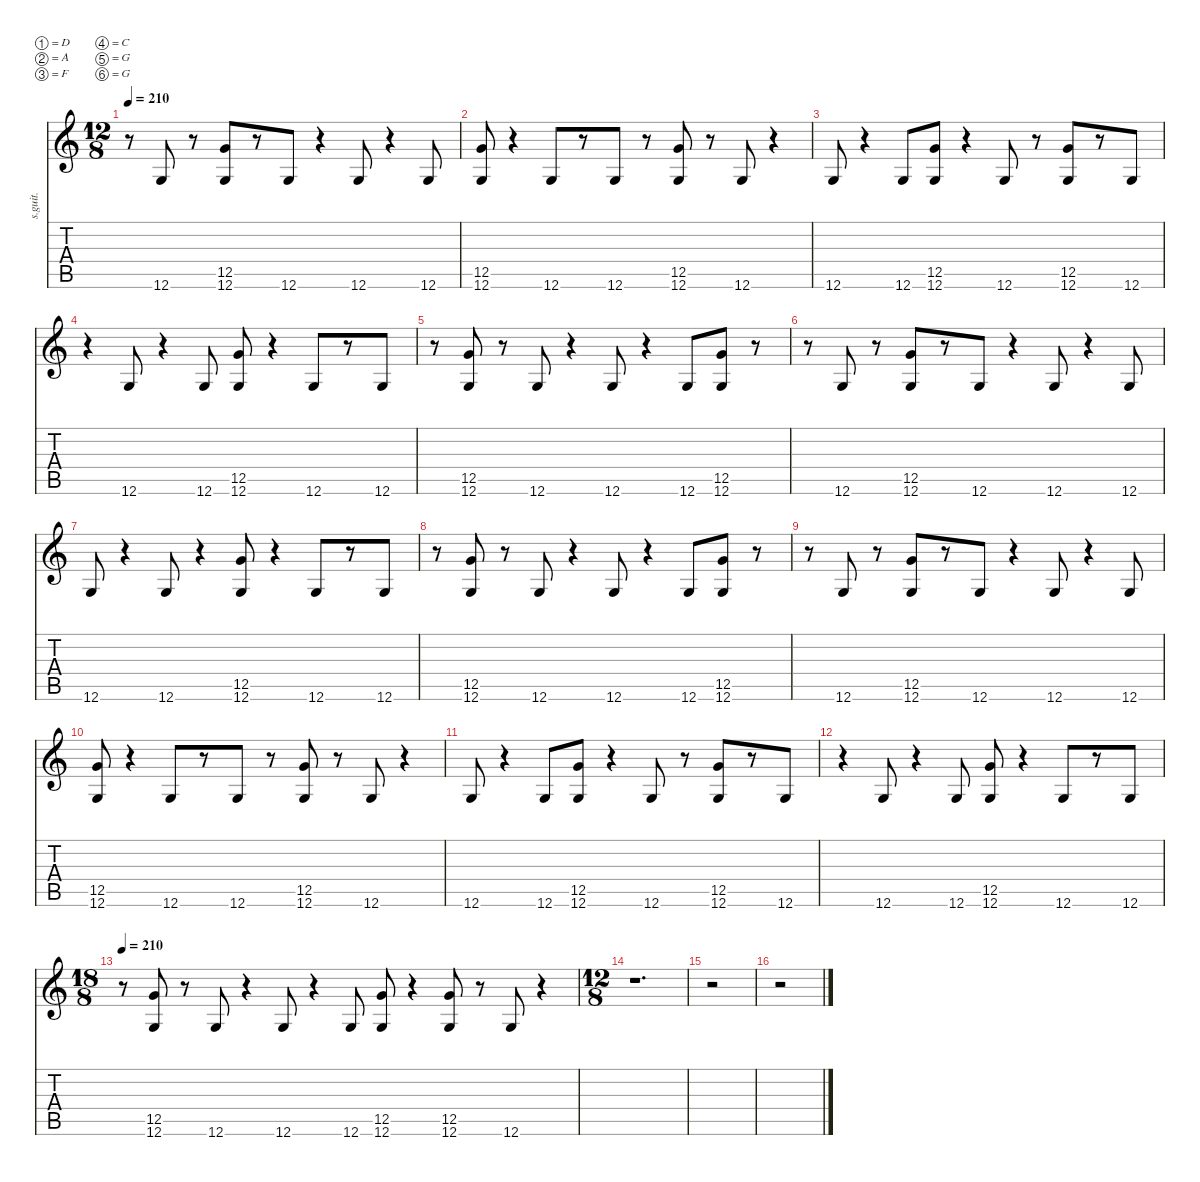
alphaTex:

\defaultSystemsLayout 4
\hideDynamics
\bracketExtendMode nobrackets
\track ("FX 3" "s.guit.") {instrument stringensemble1}
\staff {score tabs}
\tuning (D4 A3 F3 C3 G2 G1)
\displaytranspose 12
\ts (12 8)
\tempo 210
\clef g2
\ks c
r.8{dy f} 12.6.8{lyrics (0 "") lyrics (1 "") lyrics (2 "") lyrics (3 "") lyrics (4 "")} r.8 (12.5 12.6).8{lyrics (0 "") lyrics (1 "") lyrics (2 "") lyrics (3 "") lyrics (4 "")} r.8 12.6.8{lyrics (0 "") lyrics (1 "") lyrics (2 "") lyrics (3 "") lyrics (4 "")} r.4 12.6.8{lyrics (0 "") lyrics (1 "") lyrics (2 "") lyrics (3 "") lyrics (4 "")} r.4 12.6.8{lyrics (0 "") lyrics (1 "") lyrics (2 "") lyrics (3 "") lyrics (4 "")} |
(12.5 12.6).8{lyrics (0 "") lyrics (1 "") lyrics (2 "") lyrics (3 "") lyrics (4 "")} r.4 12.6.8{lyrics (0 "") lyrics (1 "") lyrics (2 "") lyrics (3 "") lyrics (4 "")} r.8 12.6.8{lyrics (0 "") lyrics (1 "") lyrics (2 "") lyrics (3 "") lyrics (4 "")} r.8 (12.5 12.6).8{lyrics (0 "") lyrics (1 "") lyrics (2 "") lyrics (3 "") lyrics (4 "")} r.8 12.6.8{lyrics (0 "") lyrics (1 "") lyrics (2 "") lyrics (3 "") lyrics (4 "")} r.4 |
12.6.8{lyrics (0 "") lyrics (1 "") lyrics (2 "") lyrics (3 "") lyrics (4 "")} r.4 12.6.8{lyrics (0 "") lyrics (1 "") lyrics (2 "") lyrics (3 "") lyrics (4 "")} (12.5 12.6).8{lyrics (0 "") lyrics (1 "") lyrics (2 "") lyrics (3 "") lyrics (4 "")} r.4 12.6.8{lyrics (0 "") lyrics (1 "") lyrics (2 "") lyrics (3 "") lyrics (4 "")} r.8 (12.5 12.6).8{lyrics (0 "") lyrics (1 "") lyrics (2 "") lyrics (3 "") lyrics (4 "")} r.8 12.6.8{lyrics (0 "") lyrics (1 "") lyrics (2 "") lyrics (3 "") lyrics (4 "")} |
r.4 12.6.8{lyrics (0 "") lyrics (1 "") lyrics (2 "") lyrics (3 "") lyrics (4 "")} r.4 12.6.8{lyrics (0 "") lyrics (1 "") lyrics (2 "") lyrics (3 "") lyrics (4 "")} (12.5 12.6).8{lyrics (0 "") lyrics (1 "") lyrics (2 "") lyrics (3 "") lyrics (4 "")} r.4 12.6.8{lyrics (0 "") lyrics (1 "") lyrics (2 "") lyrics (3 "") lyrics (4 "")} r.8 12.6.8{lyrics (0 "") lyrics (1 "") lyrics (2 "") lyrics (3 "") lyrics (4 "")} |
r.8 (12.5 12.6).8{lyrics (0 "") lyrics (1 "") lyrics (2 "") lyrics (3 "") lyrics (4 "")} r.8 12.6.8{lyrics (0 "") lyrics (1 "") lyrics (2 "") lyrics (3 "") lyrics (4 "")} r.4 12.6.8{lyrics (0 "") lyrics (1 "") lyrics (2 "") lyrics (3 "") lyrics (4 "")} r.4 12.6.8{lyrics (0 "") lyrics (1 "") lyrics (2 "") lyrics (3 "") lyrics (4 "")} (12.5 12.6).8{lyrics (0 "") lyrics (1 "") lyrics (2 "") lyrics (3 "") lyrics (4 "")} r.8 |
r.8 12.6.8{lyrics (0 "") lyrics (1 "") lyrics (2 "") lyrics (3 "") lyrics (4 "")} r.8 (12.5 12.6).8{lyrics (0 "") lyrics (1 "") lyrics (2 "") lyrics (3 "") lyrics (4 "")} r.8 12.6.8{lyrics (0 "") lyrics (1 "") lyrics (2 "") lyrics (3 "") lyrics (4 "")} r.4 12.6.8{lyrics (0 "") lyrics (1 "") lyrics (2 "") lyrics (3 "") lyrics (4 "")} r.4 12.6.8{lyrics (0 "") lyrics (1 "") lyrics (2 "") lyrics (3 "") lyrics (4 "")} |
12.6.8{lyrics (0 "") lyrics (1 "") lyrics (2 "") lyrics (3 "") lyrics (4 "")} r.4 12.6.8{lyrics (0 "") lyrics (1 "") lyrics (2 "") lyrics (3 "") lyrics (4 "")} r.4 (12.5 12.6).8{lyrics (0 "") lyrics (1 "") lyrics (2 "") lyrics (3 "") lyrics (4 "")} r.4 12.6.8{lyrics (0 "") lyrics (1 "") lyrics (2 "") lyrics (3 "") lyrics (4 "")} r.8 12.6.8{lyrics (0 "") lyrics (1 "") lyrics (2 "") lyrics (3 "") lyrics (4 "")} |
r.8 (12.5 12.6).8{lyrics (0 "") lyrics (1 "") lyrics (2 "") lyrics (3 "") lyrics (4 "")} r.8 12.6.8{lyrics (0 "") lyrics (1 "") lyrics (2 "") lyrics (3 "") lyrics (4 "")} r.4 12.6.8{lyrics (0 "") lyrics (1 "") lyrics (2 "") lyrics (3 "") lyrics (4 "")} r.4 12.6.8{lyrics (0 "") lyrics (1 "") lyrics (2 "") lyrics (3 "") lyrics (4 "")} (12.5 12.6).8{lyrics (0 "") lyrics (1 "") lyrics (2 "") lyrics (3 "") lyrics (4 "")} r.8 |
r.8 12.6.8{lyrics (0 "") lyrics (1 "") lyrics (2 "") lyrics (3 "") lyrics (4 "")} r.8 (12.5 12.6).8{lyrics (0 "") lyrics (1 "") lyrics (2 "") lyrics (3 "") lyrics (4 "")} r.8 12.6.8{lyrics (0 "") lyrics (1 "") lyrics (2 "") lyrics (3 "") lyrics (4 "")} r.4 12.6.8{lyrics (0 "") lyrics (1 "") lyrics (2 "") lyrics (3 "") lyrics (4 "")} r.4 12.6.8{lyrics (0 "") lyrics (1 "") lyrics (2 "") lyrics (3 "") lyrics (4 "")} |
(12.5 12.6).8{lyrics (0 "") lyrics (1 "") lyrics (2 "") lyrics (3 "") lyrics (4 "")} r.4 12.6.8{lyrics (0 "") lyrics (1 "") lyrics (2 "") lyrics (3 "") lyrics (4 "")} r.8 12.6.8{lyrics (0 "") lyrics (1 "") lyrics (2 "") lyrics (3 "") lyrics (4 "")} r.8 (12.5 12.6).8{lyrics (0 "") lyrics (1 "") lyrics (2 "") lyrics (3 "") lyrics (4 "")} r.8 12.6.8{lyrics (0 "") lyrics (1 "") lyrics (2 "") lyrics (3 "") lyrics (4 "")} r.4 |
12.6.8{lyrics (0 "") lyrics (1 "") lyrics (2 "") lyrics (3 "") lyrics (4 "")} r.4 12.6.8{lyrics (0 "") lyrics (1 "") lyrics (2 "") lyrics (3 "") lyrics (4 "")} (12.5 12.6).8{lyrics (0 "") lyrics (1 "") lyrics (2 "") lyrics (3 "") lyrics (4 "")} r.4 12.6.8{lyrics (0 "") lyrics (1 "") lyrics (2 "") lyrics (3 "") lyrics (4 "")} r.8 (12.5 12.6).8{lyrics (0 "") lyrics (1 "") lyrics (2 "") lyrics (3 "") lyrics (4 "")} r.8 12.6.8{lyrics (0 "") lyrics (1 "") lyrics (2 "") lyrics (3 "") lyrics (4 "")} |
r.4 12.6.8{lyrics (0 "") lyrics (1 "") lyrics (2 "") lyrics (3 "") lyrics (4 "")} r.4 12.6.8{lyrics (0 "") lyrics (1 "") lyrics (2 "") lyrics (3 "") lyrics (4 "")} (12.5 12.6).8{lyrics (0 "") lyrics (1 "") lyrics (2 "") lyrics (3 "") lyrics (4 "")} r.4 12.6.8{lyrics (0 "") lyrics (1 "") lyrics (2 "") lyrics (3 "") lyrics (4 "")} r.8 12.6.8{lyrics (0 "") lyrics (1 "") lyrics (2 "") lyrics (3 "") lyrics (4 "")} |
\ts (18 8)
\beaming (8 2 2 2 2)
\tempo 210
r.8 (12.5 12.6).8{lyrics (0 "") lyrics (1 "") lyrics (2 "") lyrics (3 "") lyrics (4 "")} r.8 12.6.8{lyrics (0 "") lyrics (1 "") lyrics (2 "") lyrics (3 "") lyrics (4 "")} r.4 12.6.8{lyrics (0 "") lyrics (1 "") lyrics (2 "") lyrics (3 "") lyrics (4 "")} r.4 12.6.8{lyrics (0 "") lyrics (1 "") lyrics (2 "") lyrics (3 "") lyrics (4 "")} (12.5 12.6).8{lyrics (0 "") lyrics (1 "") lyrics (2 "") lyrics (3 "") lyrics (4 "")} r.4 (12.5 12.6).8{lyrics (0 "") lyrics (1 "") lyrics (2 "") lyrics (3 "") lyrics (4 "")} r.8 12.6.8{lyrics (0 "") lyrics (1 "") lyrics (2 "") lyrics (3 "") lyrics (4 "")} r.4 |
\ts (12 8)
\beaming (8 2 2 2 2)
r.1{d} |
r.2 |
r.2
